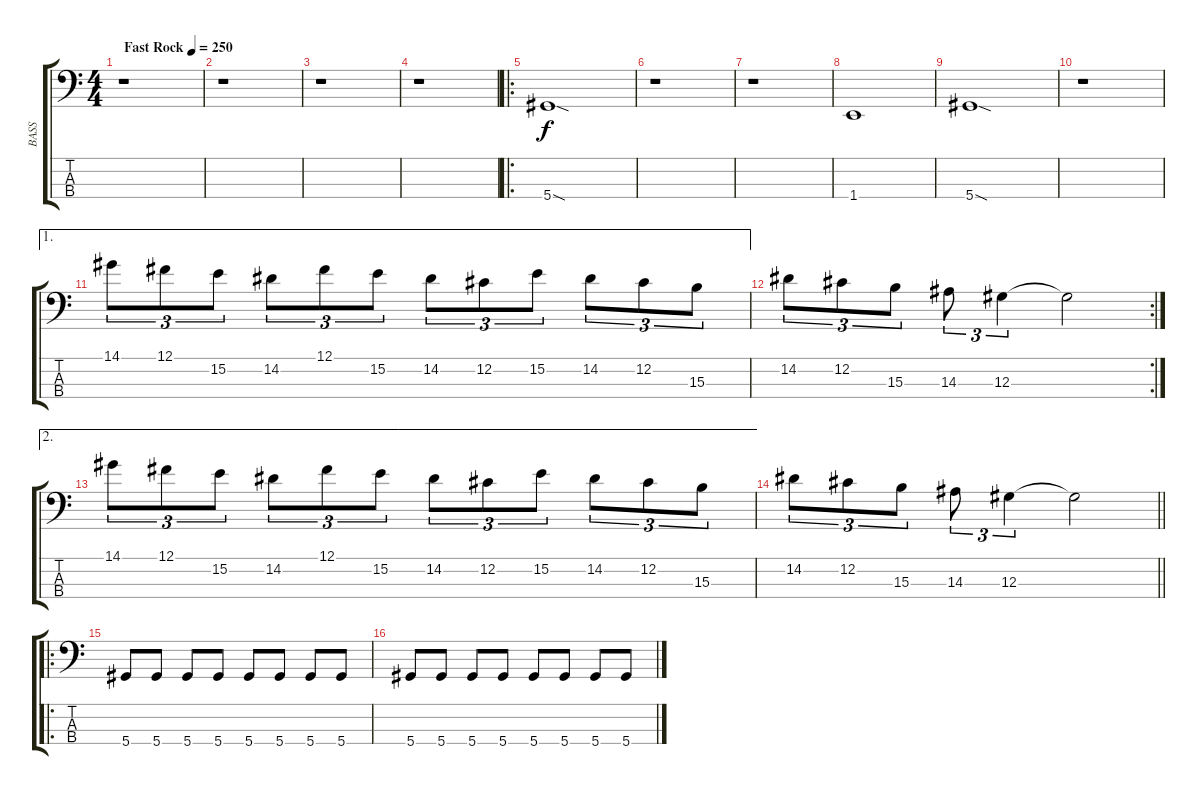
\track ("BASS" "BASS") {instrument electricbassfinger}
\staff {score tabs}
\tuning (Gb2 Db2 Ab1 Eb1) {hide}
\ts (4 4)
\tempo (250 "Fast Rock")
\clef f4
\ks aminor
r.1{dy f instrument electricbassfinger} |
r.1 |
r.1 |
r.1 |
\ro
5.4{sod}.1 |
r.1 |
r.1 |
1.4.1 |
5.4{sod}.1 |
r.1 |
\ae 1
14.1.8{tu (3 2)} 12.1.8{tu (3 2)} 15.2.8{tu (3 2)} 14.2.8{tu (3 2)} 12.1.8{tu (3 2)} 15.2.8{tu (3 2)} 14.2.8{tu (3 2)} 12.2.8{tu (3 2)} 15.2.8{tu (3 2)} 14.2.8{tu (3 2)} 12.2.8{tu (3 2)} 15.3.8{tu (3 2)} |
\rc 2
14.2.8{tu (3 2)} 12.2.8{tu (3 2)} 15.3.8{tu (3 2)} 14.3.8{tu (3 2)} 12.3.4{tu (3 2)} 12.3{t}.2 |
\ae 2
14.1.8{tu (3 2)} 12.1.8{tu (3 2)} 15.2.8{tu (3 2)} 14.2.8{tu (3 2)} 12.1.8{tu (3 2)} 15.2.8{tu (3 2)} 14.2.8{tu (3 2)} 12.2.8{tu (3 2)} 15.2.8{tu (3 2)} 14.2.8{tu (3 2)} 12.2.8{tu (3 2)} 15.3.8{tu (3 2)} |
\barLineRight lightlight
14.2.8{tu (3 2)} 12.2.8{tu (3 2)} 15.3.8{tu (3 2)} 14.3.8{tu (3 2)} 12.3.4{tu (3 2)} 12.3{t}.2 |
\ro
5.4.8 5.4.8 5.4.8 5.4.8 5.4.8 5.4.8 5.4.8 5.4.8 |
5.4.8 5.4.8 5.4.8 5.4.8 5.4.8 5.4.8 5.4.8 5.4.8
